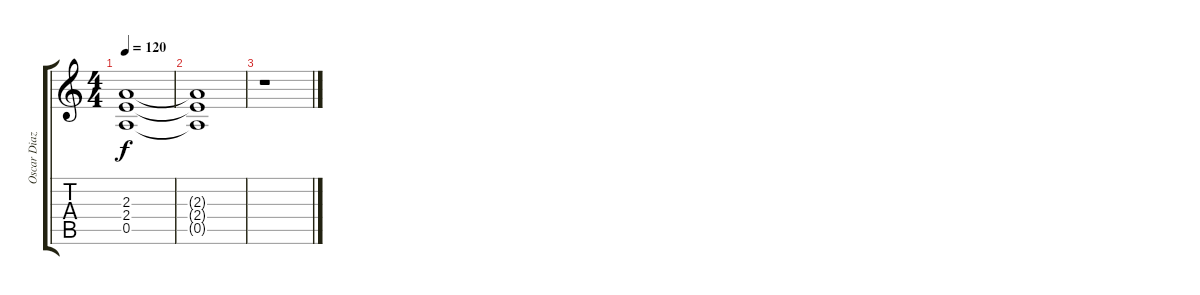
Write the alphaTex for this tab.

\track ("Oscar Diaz" "Oscar Diaz") {instrument distortionguitar}
\staff {score tabs}
\tuning (E4 B3 G3 D3 A2 E2) {hide}
\ts (4 4)
\tempo 120
\clef g2
\ks c
(2.3{t} 2.4{t} 0.5{t}).1{dy f volume 0} |
(2.3{t} 2.4{t} 0.5{t}).1 |
r.1
